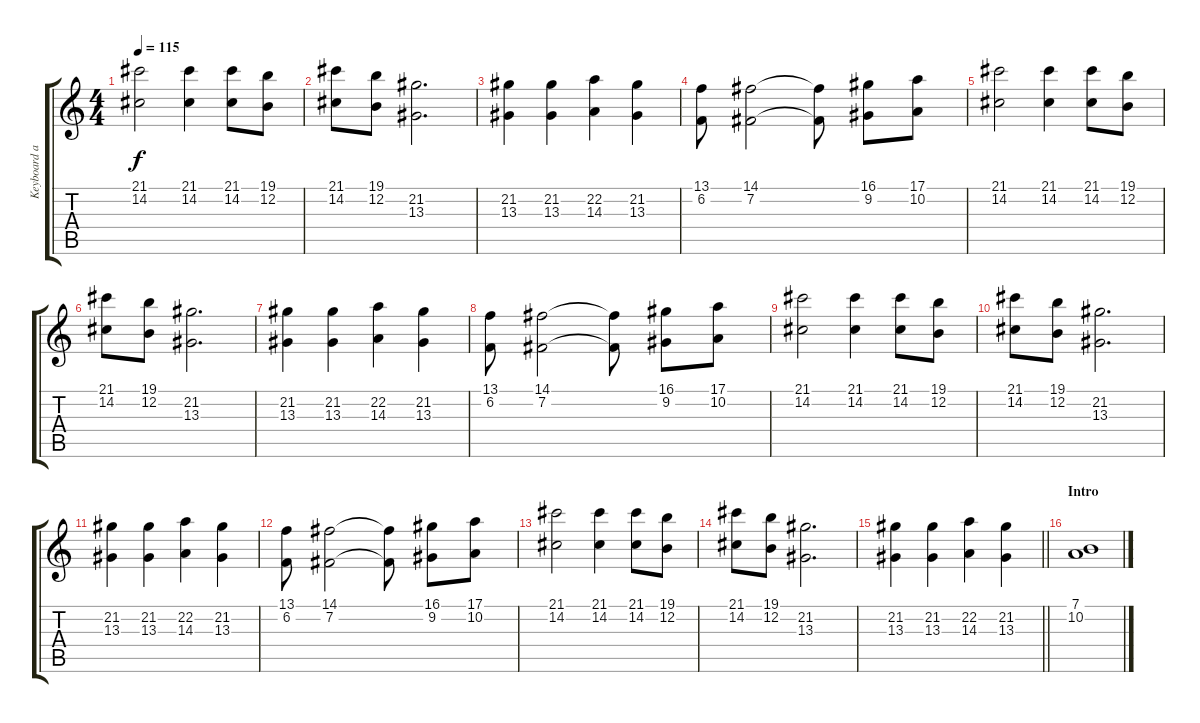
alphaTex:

\track ("Keyboard and High strings" "Keyboard a") {instrument stringensemble1}
\staff {score tabs}
\tuning (E4 B3 G3 D3 A2 E2) {hide}
\ts (4 4)
\tempo 115
\clef g2
\ks c
(21.1 14.2).2{dy f} (21.1 14.2).4 (21.1 14.2).8 (19.1 12.2).8 |
(21.1 14.2).8 (19.1 12.2).8 (21.2 13.3).2{d} |
(21.2 13.3).4 (21.2 13.3).4 (22.2 14.3).4 (21.2 13.3).4 |
(13.1 6.2).8 (14.1 7.2).2 (14.1{t} 7.2{t}).8 (16.1 9.2).8 (17.1 10.2).8 |
(21.1 14.2).2 (21.1 14.2).4 (21.1 14.2).8 (19.1 12.2).8 |
(21.1 14.2).8 (19.1 12.2).8 (21.2 13.3).2{d} |
(21.2 13.3).4 (21.2 13.3).4 (22.2 14.3).4 (21.2 13.3).4 |
(13.1 6.2).8 (14.1 7.2).2 (14.1{t} 7.2{t}).8 (16.1 9.2).8 (17.1 10.2).8 |
(21.1 14.2).2 (21.1 14.2).4 (21.1 14.2).8 (19.1 12.2).8 |
(21.1 14.2).8 (19.1 12.2).8 (21.2 13.3).2{d} |
(21.2 13.3).4 (21.2 13.3).4 (22.2 14.3).4 (21.2 13.3).4 |
(13.1 6.2).8 (14.1 7.2).2 (14.1{t} 7.2{t}).8 (16.1 9.2).8 (17.1 10.2).8 |
(21.1 14.2).2 (21.1 14.2).4 (21.1 14.2).8 (19.1 12.2).8 |
(21.1 14.2).8 (19.1 12.2).8 (21.2 13.3).2{d} |
\barLineRight lightlight
(21.2 13.3).4 (21.2 13.3).4 (22.2 14.3).4 (21.2 13.3).4 |
\section ("" "Intro")
(7.1 10.2).1{volume 16}
